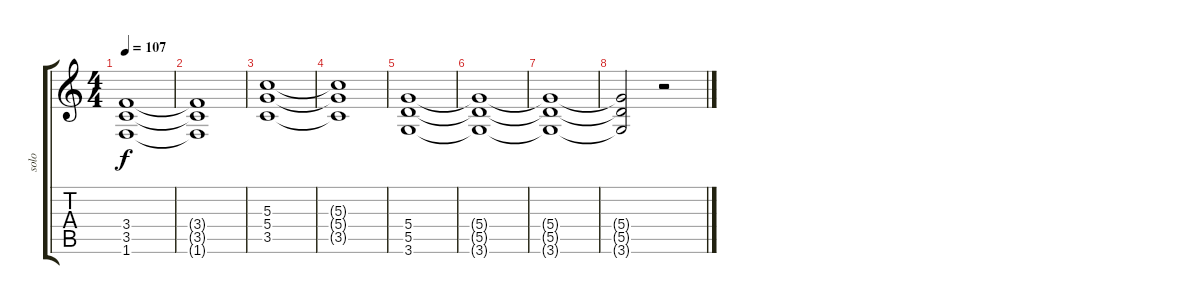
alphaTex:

\track ("solo" "solo") {instrument overdrivenguitar}
\staff {score tabs}
\tuning (E4 B3 G3 D3 A2 E2) {hide}
\ts (4 4)
\tempo 107
\clef g2
\ks c
(3.4 3.5 1.6).1{dy f volume 8 instrument overdrivenguitar} |
(3.4{t} 3.5{t} 1.6{t}).1 |
(5.3 5.4 3.5).1 |
(5.3{t} 5.4{t} 3.5{t}).1 |
(5.4 5.5 3.6).1 |
(5.4{t} 5.5{t} 3.6{t}).1 |
(5.4{t} 5.5{t} 3.6{t}).1 |
(5.4{t} 5.5{t} 3.6{t}).2 r.2
